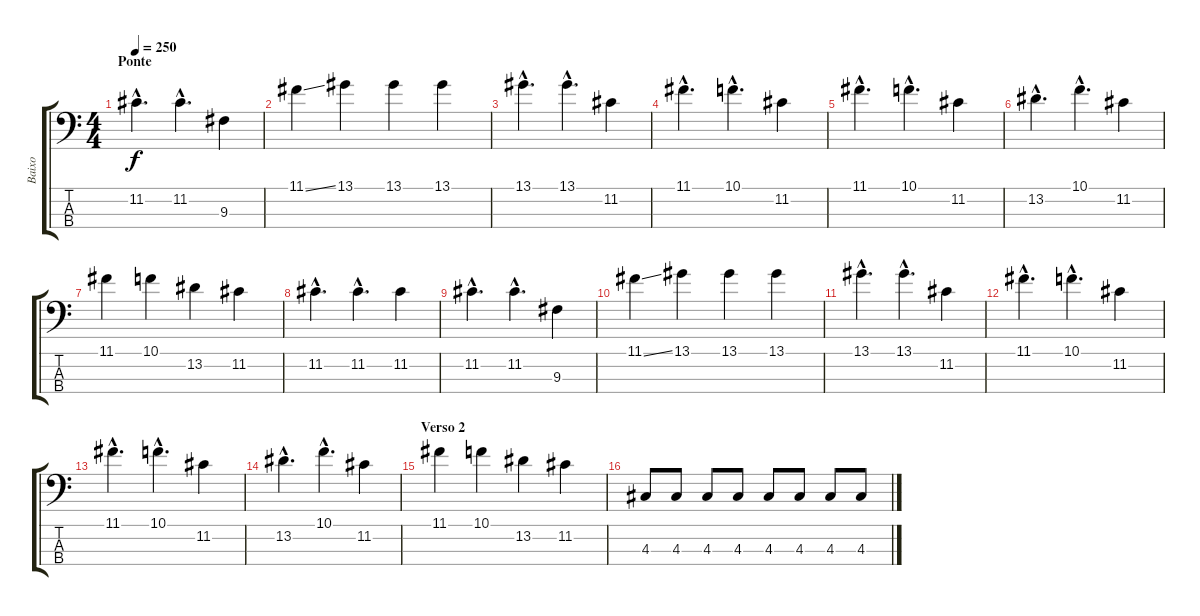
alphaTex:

\track ("Baixo" "Baixo") {instrument electricbassfinger}
\staff {score tabs}
\tuning (G2 D2 A1 E1) {hide}
\ts (4 4)
\section ("" "Ponte ")
\tempo 250
\clef f4
\ks c
11.2{hac}.4{d dy f} 11.2{hac}.4{d} 9.3.4 |
11.1{ss}.4 13.1.4 13.1.4 13.1.4 |
13.1{hac}.4{d} 13.1{hac}.4{d} 11.2.4 |
11.1{hac}.4{d} 10.1{hac}.4{d} 11.2.4 |
11.1{hac}.4{d} 10.1{hac}.4{d} 11.2.4 |
13.2{hac}.4{d} 10.1{hac}.4{d} 11.2.4 |
11.1.4 10.1.4 13.2.4 11.2.4 |
11.2{hac}.4{d} 11.2{hac}.4{d} 11.2.4 |
11.2{hac}.4{d} 11.2{hac}.4{d} 9.3.4 |
11.1{ss}.4 13.1.4 13.1.4 13.1.4 |
13.1{hac}.4{d} 13.1{hac}.4{d} 11.2.4 |
11.1{hac}.4{d} 10.1{hac}.4{d} 11.2.4 |
11.1{hac}.4{d} 10.1{hac}.4{d} 11.2.4 |
13.2{hac}.4{d} 10.1{hac}.4{d} 11.2.4 |
\section ("" "Verso 2")
11.1.4 10.1.4 13.2.4 11.2.4 |
4.3.8 4.3.8 4.3.8 4.3.8 4.3.8 4.3.8 4.3.8 4.3.8
